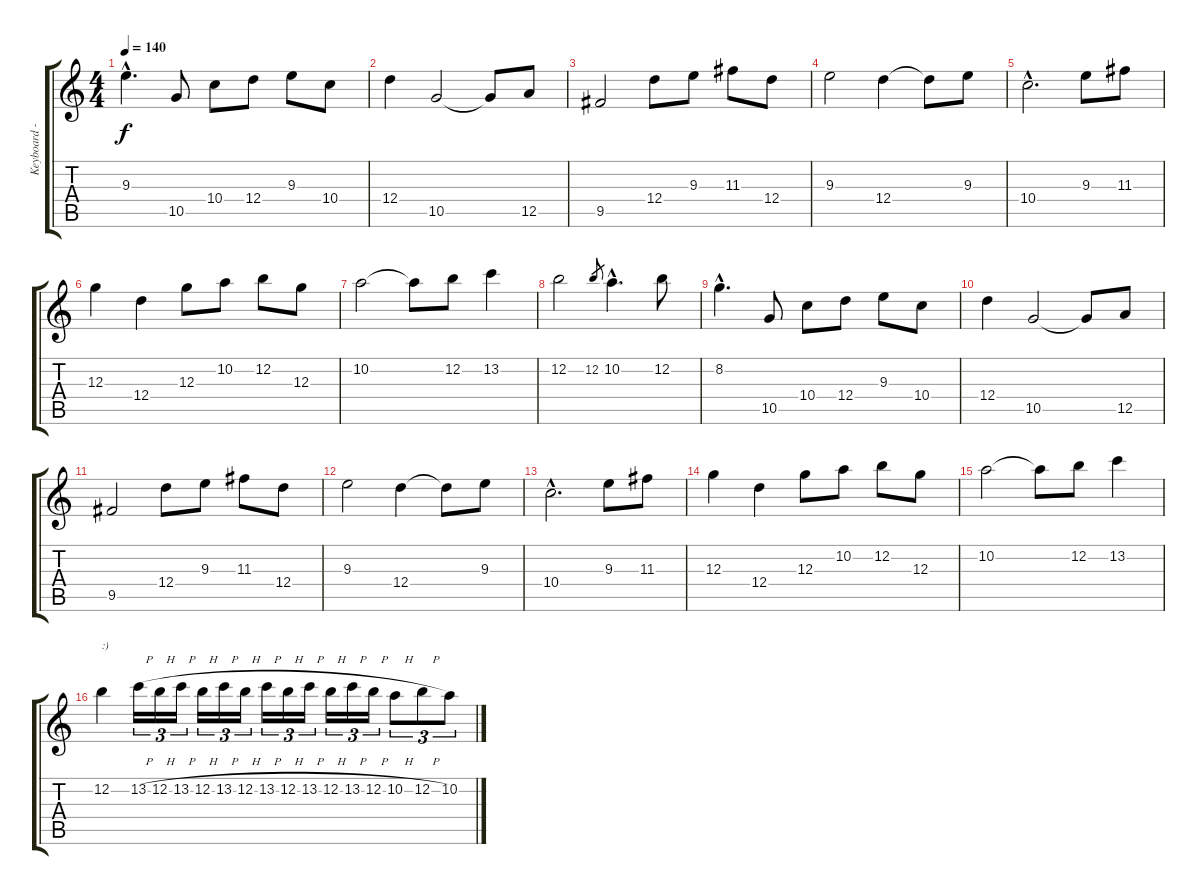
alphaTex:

\track ("Keyboard - Lead" "Keyboard -") {instrument lead2sawtooth}
\staff {score tabs}
\tuning (E5 B4 G4 D4 A3 E3) {hide}
\ts (4 4)
\tempo 140
\clef g2
\ks c
9.3{hac}.4{d dy f} 10.5.8 10.4.8 12.4.8 9.3.8 10.4.8 |
12.4.4 10.5.2 10.5{t}.8 12.5.8 |
9.5.2 12.4.8 9.3.8 11.3.8 12.4.8 |
9.3.2 12.4.4 12.4{t}.8 9.3.8 |
10.4{hac}.2{d} 9.3.8 11.3.8 |
12.3.4 12.4.4 12.3.8 10.2.8 12.2.8 12.3.8 |
10.2.2 10.2{t}.8 12.2.8 13.2.4 |
12.2.2 12.2.8{gr} 10.2{hac}.4{d} 12.2.8 |
8.2{hac}.4{d} 10.5.8 10.4.8 12.4.8 9.3.8 10.4.8 |
12.4.4 10.5.2 10.5{t}.8 12.5.8 |
9.5.2 12.4.8 9.3.8 11.3.8 12.4.8 |
9.3.2 12.4.4 12.4{t}.8 9.3.8 |
10.4{hac}.2{d} 9.3.8 11.3.8 |
12.3.4 12.4.4 12.3.8 10.2.8 12.2.8 12.3.8 |
10.2.2 10.2{t}.8 12.2.8 13.2.4 |
12.2.4{txt ":)"} 13.2{h}.16{tu (3 2)} 12.2{h}.16{tu (3 2)} 13.2{h}.16{tu (3 2)} 12.2{h}.16{tu (3 2)} 13.2{h}.16{tu (3 2)} 12.2{h}.16{tu (3 2)} 13.2{h}.16{tu (3 2)} 12.2{h}.16{tu (3 2)} 13.2{h}.16{tu (3 2)} 12.2{h}.16{tu (3 2)} 13.2{h}.16{tu (3 2)} 12.2{h}.16{tu (3 2)} 10.2{h}.8{tu (3 2)} 12.2{h}.8{tu (3 2)} 10.2.8{tu (3 2)}
